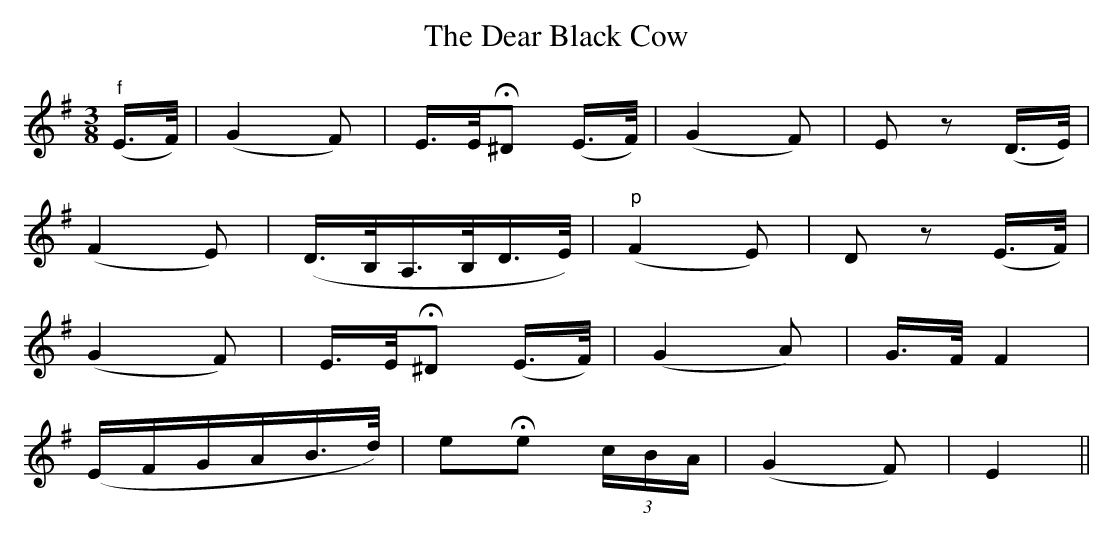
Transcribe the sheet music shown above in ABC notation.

X:1
T: The Dear Black Cow
M: 3/8
L: 1/16
K: Em
"f"(E>F)|(G4 F2)|E>EH^D2 (E>F)|(G4 F2)|E2 z2 (D>E)|
(F4 E2)|(">"D>B,">"A,>B,">"D>E)|("p"F4 E2)|D2 z2 (E>F)|
(G4 F2)|E>EH^D2 (E>F)|(G4 A2)|G>F F4|
(EFGAB>d)|e2He2 (3cBA|(G4 F2)|E4||
